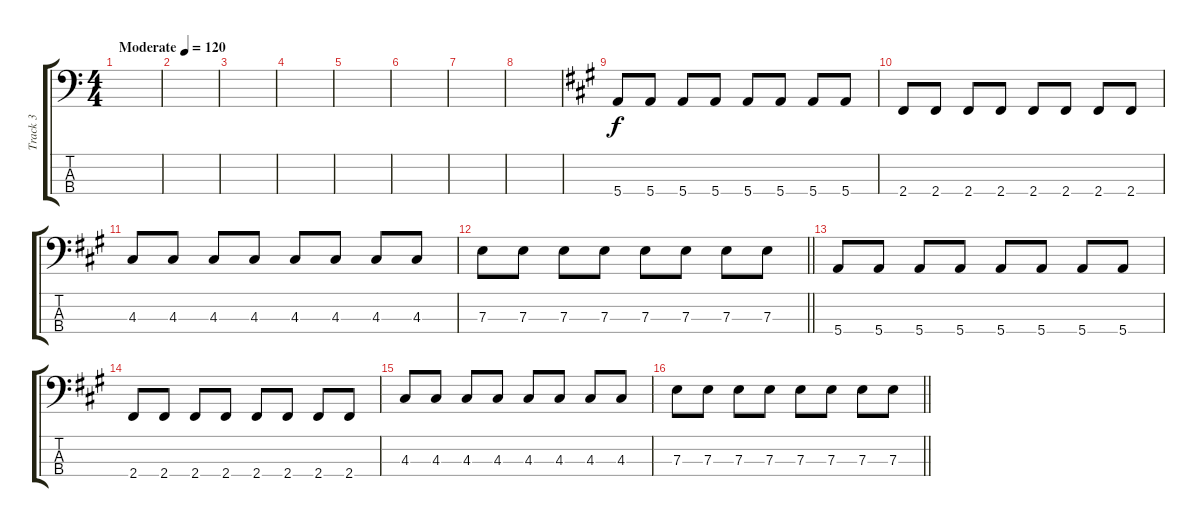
\track ("Track 3" "Track 3") {instrument electricbasspick}
\staff {score tabs}
\tuning (G2 D2 A1 E1) {hide}
\ts (4 4)
\tempo (120 "Moderate")
\clef f4
\ks c
|
|
|
|
|
|
|
|
\ks a
5.4.8 5.4.8 5.4.8 5.4.8 5.4.8 5.4.8 5.4.8 5.4.8 |
2.4.8 2.4.8 2.4.8 2.4.8 2.4.8 2.4.8 2.4.8 2.4.8 |
4.3.8 4.3.8 4.3.8 4.3.8 4.3.8 4.3.8 4.3.8 4.3.8 |
\barLineRight lightlight
7.3.8 7.3.8 7.3.8 7.3.8 7.3.8 7.3.8 7.3.8 7.3.8 |
5.4.8 5.4.8 5.4.8 5.4.8 5.4.8 5.4.8 5.4.8 5.4.8 |
2.4.8 2.4.8 2.4.8 2.4.8 2.4.8 2.4.8 2.4.8 2.4.8 |
4.3.8 4.3.8 4.3.8 4.3.8 4.3.8 4.3.8 4.3.8 4.3.8 |
\barLineRight lightlight
7.3.8 7.3.8 7.3.8 7.3.8 7.3.8 7.3.8 7.3.8 7.3.8
